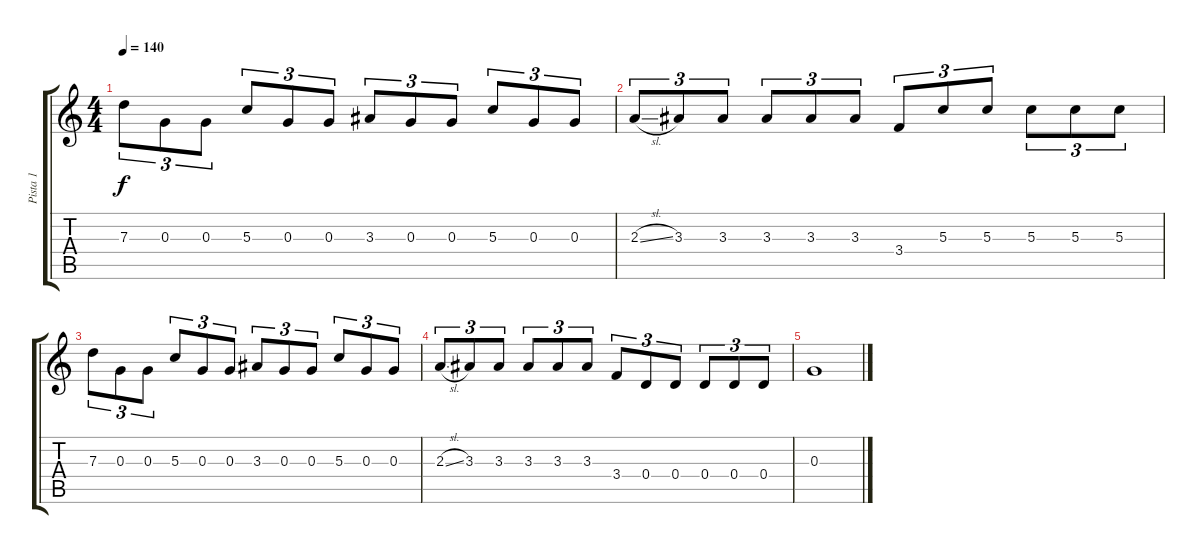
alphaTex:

\track ("Pista 1" "Pista 1") {instrument acousticguitarsteel}
\staff {score tabs}
\tuning (E4 B3 G3 D3 A2 E2) {hide}
\ts (4 4)
\tempo 140
\clef g2
\ks c
7.3.8{tu (3 2) dy f} 0.3.8{tu (3 2)} 0.3.8{tu (3 2)} 5.3.8{tu (3 2)} 0.3.8{tu (3 2)} 0.3.8{tu (3 2)} 3.3.8{tu (3 2)} 0.3.8{tu (3 2)} 0.3.8{tu (3 2)} 5.3.8{tu (3 2)} 0.3.8{tu (3 2)} 0.3.8{tu (3 2)} |
2.3{sl}.8{tu (3 2)} 3.3.8{tu (3 2)} 3.3.8{tu (3 2)} 3.3.8{tu (3 2)} 3.3.8{tu (3 2)} 3.3.8{tu (3 2)} 3.4.8{tu (3 2)} 5.3.8{tu (3 2)} 5.3.8{tu (3 2)} 5.3.8{tu (3 2)} 5.3.8{tu (3 2)} 5.3.8{tu (3 2)} |
7.3.8{tu (3 2)} 0.3.8{tu (3 2)} 0.3.8{tu (3 2)} 5.3.8{tu (3 2)} 0.3.8{tu (3 2)} 0.3.8{tu (3 2)} 3.3.8{tu (3 2)} 0.3.8{tu (3 2)} 0.3.8{tu (3 2)} 5.3.8{tu (3 2)} 0.3.8{tu (3 2)} 0.3.8{tu (3 2)} |
2.3{sl}.8{tu (3 2)} 3.3.8{tu (3 2)} 3.3.8{tu (3 2)} 3.3.8{tu (3 2)} 3.3.8{tu (3 2)} 3.3.8{tu (3 2)} 3.4.8{tu (3 2)} 0.4.8{tu (3 2)} 0.4.8{tu (3 2)} 0.4.8{tu (3 2)} 0.4.8{tu (3 2)} 0.4.8{tu (3 2)} |
0.3.1
